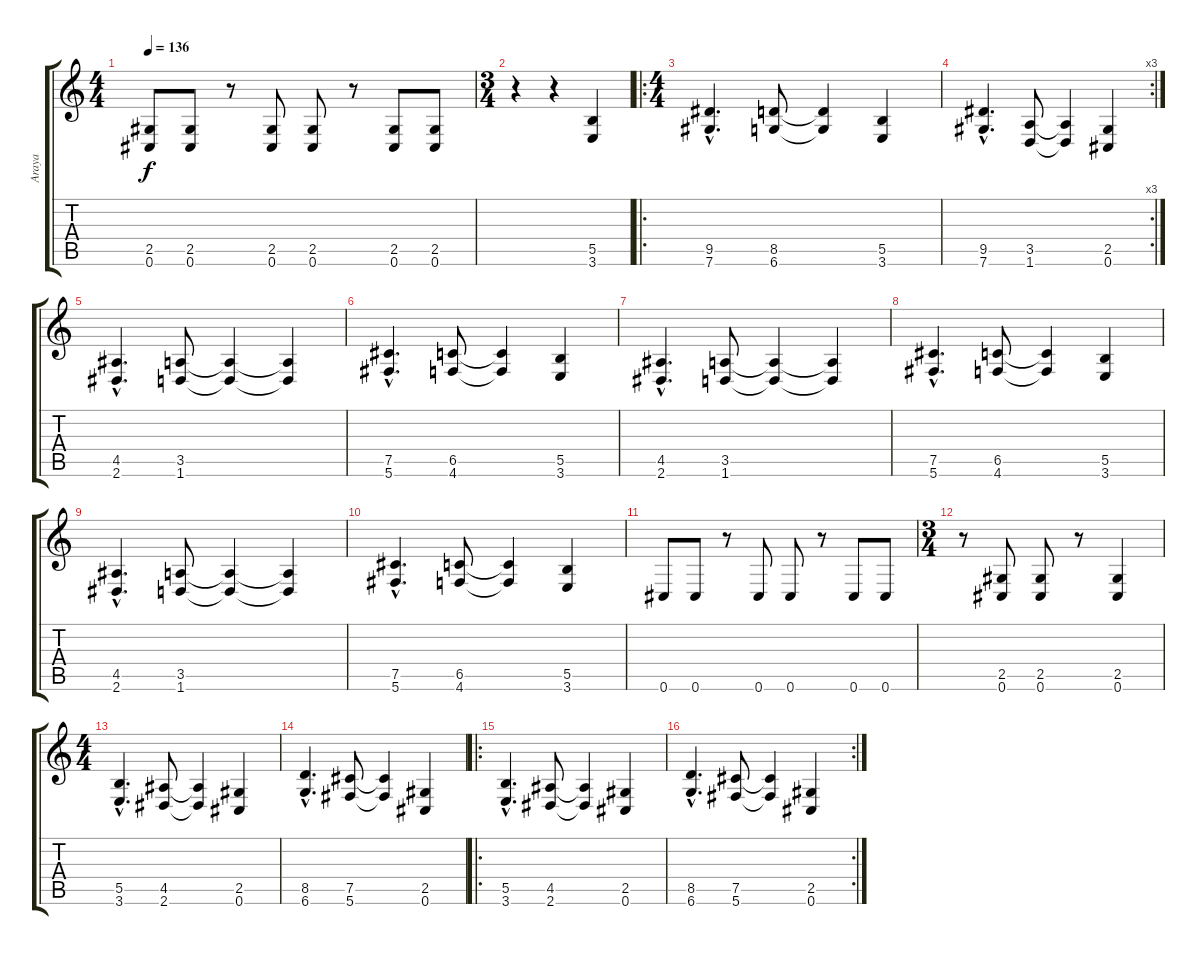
\track ("Araya" "Araya") {instrument electricbassfinger}
\staff {score tabs}
\tuning (Db4 Ab3 E3 B2 Gb2 Db2) {hide}
\ts (4 4)
\tempo 136
\clef g2
\ks c
(2.5 0.6).8{dy f} (2.5 0.6).8 r.8 (2.5 0.6).8 (2.5 0.6).8 r.8 (2.5 0.6).8 (2.5 0.6).8 |
\ts (3 4)
r.4 r.4 (5.5 3.6).4 |
\ro
\ts (4 4)
(9.5{hac} 7.6{hac}).4{d} (8.5 6.6).8 (8.5{t} 6.6{t}).4 (5.5 3.6).4 |
\rc 3
(9.5{hac} 7.6{hac}).4{d} (3.5 1.6).8 (3.5{t} 1.6{t}).4 (2.5 0.6).4 |
(4.5{hac} 2.6{hac}).4{d} (3.5 1.6).8 (3.5{t} 1.6{t}).4 (3.5{t} 1.6{t}).4 |
(7.5{hac} 5.6{hac}).4{d} (6.5 4.6).8 (6.5{t} 4.6{t}).4 (5.5 3.6).4 |
(4.5{hac} 2.6{hac}).4{d} (3.5 1.6).8 (3.5{t} 1.6{t}).4 (3.5{t} 1.6{t}).4 |
(7.5{hac} 5.6{hac}).4{d} (6.5 4.6).8 (6.5{t} 4.6{t}).4 (5.5 3.6).4 |
(4.5{hac} 2.6{hac}).4{d} (3.5 1.6).8 (3.5{t} 1.6{t}).4 (3.5{t} 1.6{t}).4 |
(7.5{hac} 5.6{hac}).4{d} (6.5 4.6).8 (6.5{t} 4.6{t}).4 (5.5 3.6).4 |
0.6.8 0.6.8 r.8 0.6.8 0.6.8 r.8 0.6.8 0.6.8 |
\ts (3 4)
r.8 (2.5 0.6).8 (2.5 0.6).8 r.8 (2.5 0.6).4 |
\ts (4 4)
(5.5{hac} 3.6{hac}).4{d} (4.5 2.6).8 (4.5{t} 2.6{t}).4 (2.5 0.6).4 |
(8.5{hac} 6.6{hac}).4{d} (7.5 5.6).8 (7.5{t} 5.6{t}).4 (2.5 0.6).4 |
\ro
(5.5{hac} 3.6{hac}).4{d} (4.5 2.6).8 (4.5{t} 2.6{t}).4 (2.5 0.6).4 |
\rc 2
(8.5{hac} 6.6{hac}).4{d} (7.5 5.6).8 (7.5{t} 5.6{t}).4 (2.5 0.6).4
